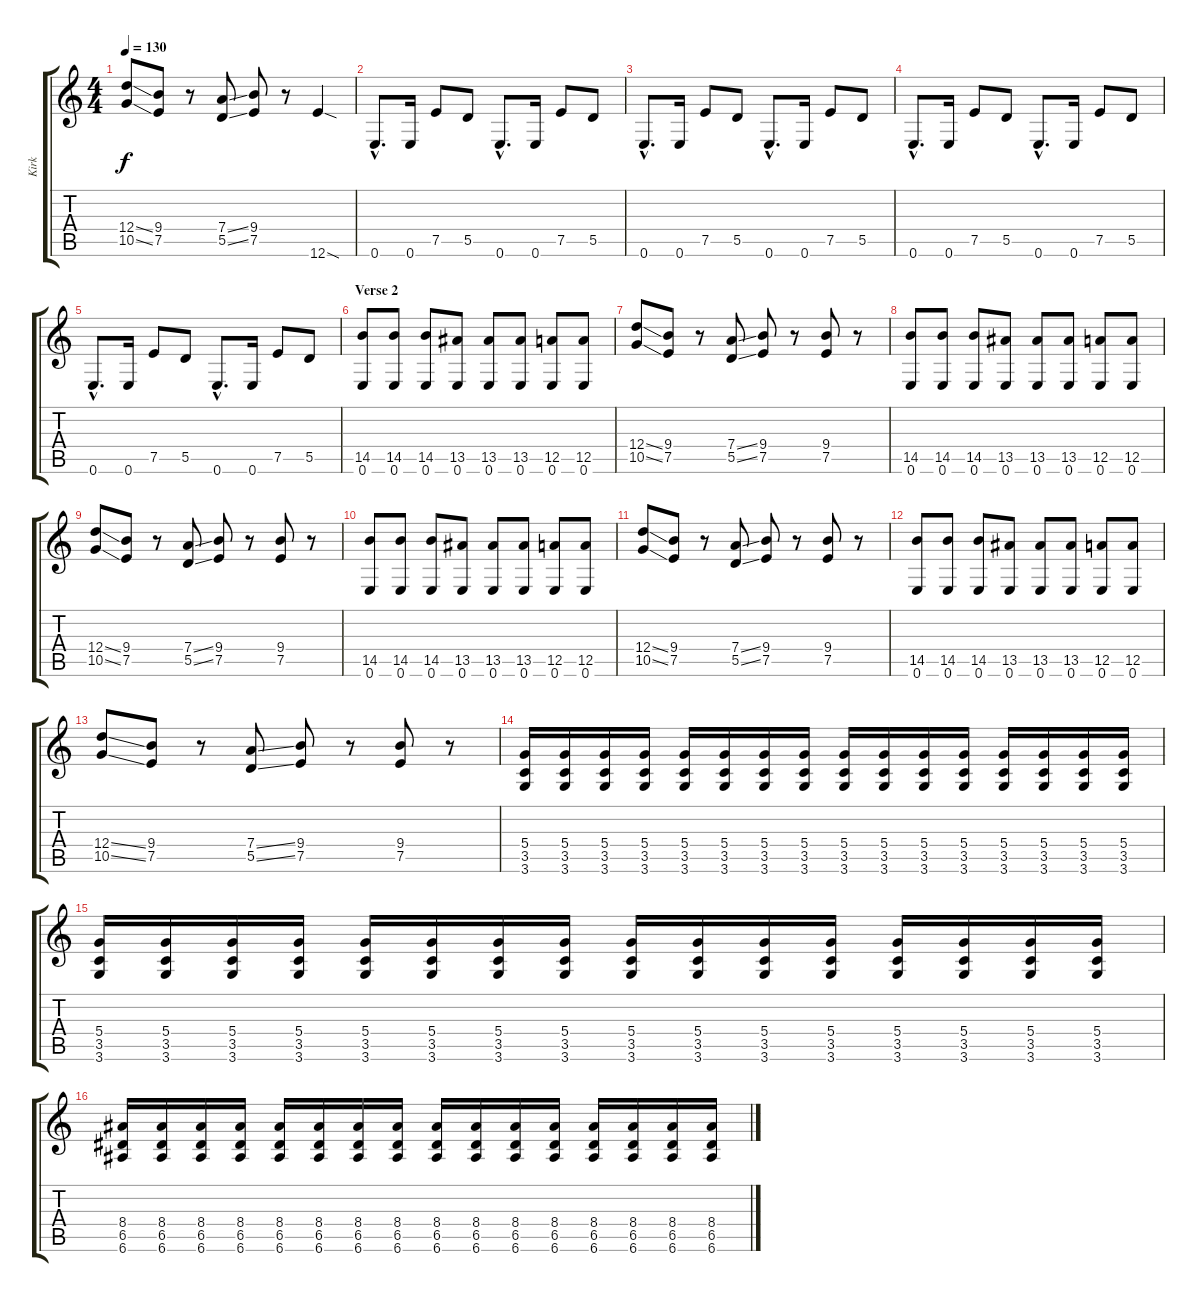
\track ("Kirk" "Kirk") {instrument overdrivenguitar}
\staff {score tabs}
\tuning (E4 B3 G3 D3 A2 E2) {hide}
\ts (4 4)
\tempo 130
\clef g2
\ks c
(12.4{ss} 10.5{ss}).8{dy f} (9.4 7.5).8 r.8 (7.4{ss} 5.5{ss}).8 (9.4 7.5).8 r.8 12.6{sod}.4 |
0.6{hac}.8{d} 0.6.16 7.5.8 5.5.8 0.6{hac}.8{d} 0.6.16 7.5.8 5.5.8 |
0.6{hac}.8{d} 0.6.16 7.5.8 5.5.8 0.6{hac}.8{d} 0.6.16 7.5.8 5.5.8 |
0.6{hac}.8{d} 0.6.16 7.5.8 5.5.8 0.6{hac}.8{d} 0.6.16 7.5.8 5.5.8 |
0.6{hac}.8{d} 0.6.16 7.5.8 5.5.8 0.6{hac}.8{d} 0.6.16 7.5.8 5.5.8 |
\section ("" "Verse 2")
(14.5 0.6).8 (14.5 0.6).8 (14.5 0.6).8 (13.5 0.6).8 (13.5 0.6).8 (13.5 0.6).8 (12.5 0.6).8 (12.5 0.6).8 |
(12.4{ss} 10.5{ss}).8 (9.4 7.5).8 r.8 (7.4{ss} 5.5{ss}).8 (9.4 7.5).8 r.8 (9.4 7.5).8 r.8 |
(14.5 0.6).8 (14.5 0.6).8 (14.5 0.6).8 (13.5 0.6).8 (13.5 0.6).8 (13.5 0.6).8 (12.5 0.6).8 (12.5 0.6).8 |
(12.4{ss} 10.5{ss}).8 (9.4 7.5).8 r.8 (7.4{ss} 5.5{ss}).8 (9.4 7.5).8 r.8 (9.4 7.5).8 r.8 |
(14.5 0.6).8 (14.5 0.6).8 (14.5 0.6).8 (13.5 0.6).8 (13.5 0.6).8 (13.5 0.6).8 (12.5 0.6).8 (12.5 0.6).8 |
(12.4{ss} 10.5{ss}).8 (9.4 7.5).8 r.8 (7.4{ss} 5.5{ss}).8 (9.4 7.5).8 r.8 (9.4 7.5).8 r.8 |
(14.5 0.6).8 (14.5 0.6).8 (14.5 0.6).8 (13.5 0.6).8 (13.5 0.6).8 (13.5 0.6).8 (12.5 0.6).8 (12.5 0.6).8 |
(12.4{ss} 10.5{ss}).8 (9.4 7.5).8 r.8 (7.4{ss} 5.5{ss}).8 (9.4 7.5).8 r.8 (9.4 7.5).8 r.8 |
\section ("" "")
(5.4 3.5 3.6).16 (5.4 3.5 3.6).16 (5.4 3.5 3.6).16 (5.4 3.5 3.6).16 (5.4 3.5 3.6).16 (5.4 3.5 3.6).16 (5.4 3.5 3.6).16 (5.4 3.5 3.6).16 (5.4 3.5 3.6).16 (5.4 3.5 3.6).16 (5.4 3.5 3.6).16 (5.4 3.5 3.6).16 (5.4 3.5 3.6).16 (5.4 3.5 3.6).16 (5.4 3.5 3.6).16 (5.4 3.5 3.6).16 |
(5.4 3.5 3.6).16 (5.4 3.5 3.6).16 (5.4 3.5 3.6).16 (5.4 3.5 3.6).16 (5.4 3.5 3.6).16 (5.4 3.5 3.6).16 (5.4 3.5 3.6).16 (5.4 3.5 3.6).16 (5.4 3.5 3.6).16 (5.4 3.5 3.6).16 (5.4 3.5 3.6).16 (5.4 3.5 3.6).16 (5.4 3.5 3.6).16 (5.4 3.5 3.6).16 (5.4 3.5 3.6).16 (5.4 3.5 3.6).16 |
(8.4 6.5 6.6).16 (8.4 6.5 6.6).16 (8.4 6.5 6.6).16 (8.4 6.5 6.6).16 (8.4 6.5 6.6).16 (8.4 6.5 6.6).16 (8.4 6.5 6.6).16 (8.4 6.5 6.6).16 (8.4 6.5 6.6).16 (8.4 6.5 6.6).16 (8.4 6.5 6.6).16 (8.4 6.5 6.6).16 (8.4 6.5 6.6).16 (8.4 6.5 6.6).16 (8.4 6.5 6.6).16 (8.4 6.5 6.6).16
